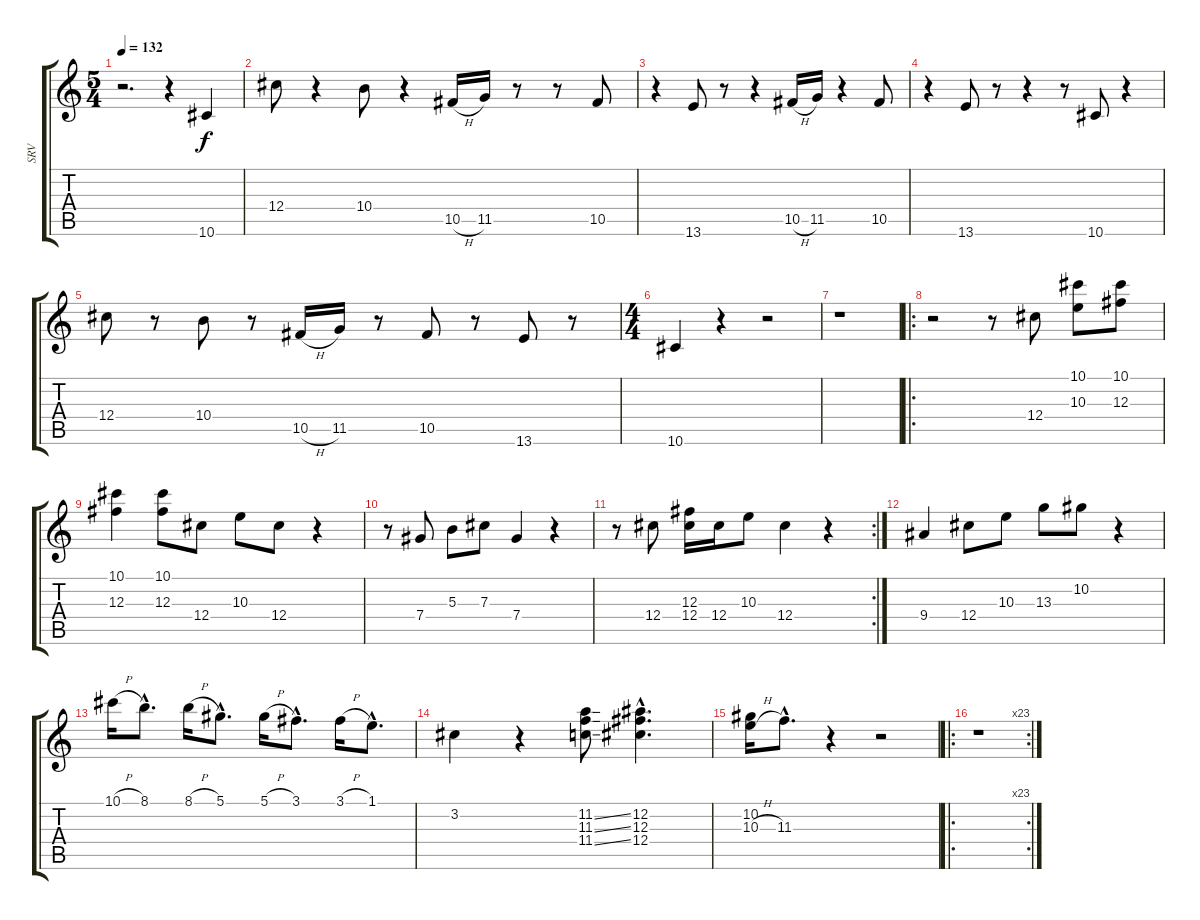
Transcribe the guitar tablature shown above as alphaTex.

\track ("SRV" "SRV") {instrument electricbassfinger}
\staff {score tabs}
\tuning (Eb4 Bb3 Gb3 Db3 Ab2 Eb2) {hide}
\ts (5 4)
\tempo 132
\clef g2
\ks c
r.2{d dy f instrument electricbassfinger} r.4 10.6.4 |
12.4.8 r.4 10.4.8 r.4 10.5{h}.16 11.5.16 r.8 r.8 10.5.8 |
r.4 13.6.8 r.8 r.4 10.5{h}.16 11.5.16 r.4 10.5.8 |
r.4 13.6.8 r.8 r.4 r.8 10.6.8 r.4 |
12.4.8 r.8 10.4.8 r.8 10.5{h}.16 11.5.16 r.8 10.5.8 r.8 13.6.8 r.8 |
\ts (4 4)
10.6.4 r.4 r.2 |
r.1 |
\ro
r.2 r.8 12.4.8 (10.1 10.3).8 (10.1 12.3).8 |
(10.1 12.3).4 (10.1 12.3).8 12.4.8 10.3.8 12.4.8 r.4 |
r.8 7.4.8 5.3.8 7.3.8 7.4.4 r.4 |
\rc 2
r.8 12.4.8 (12.3 12.4).16 12.4.16 10.3.8 12.4.4 r.4 |
9.4.4 12.4.8 10.3.8 13.3.8 10.2.8 r.4 |
10.1{h}.16 8.1{hac}.8{d} 8.1{h}.16 5.1{hac}.8{d} 5.1{h}.16 3.1{hac}.8{d} 3.1{h}.16 1.1{hac}.8{d} |
3.2.4 r.4 (11.2{ss} 11.3{ss} 11.4{ss}).8 (12.2{hac} 12.3{hac} 12.4{hac}).4{d} |
(10.2 10.3{h}).16 11.3{hac}.8{d} r.4 r.2 |
\ro
\rc 23
r.1
